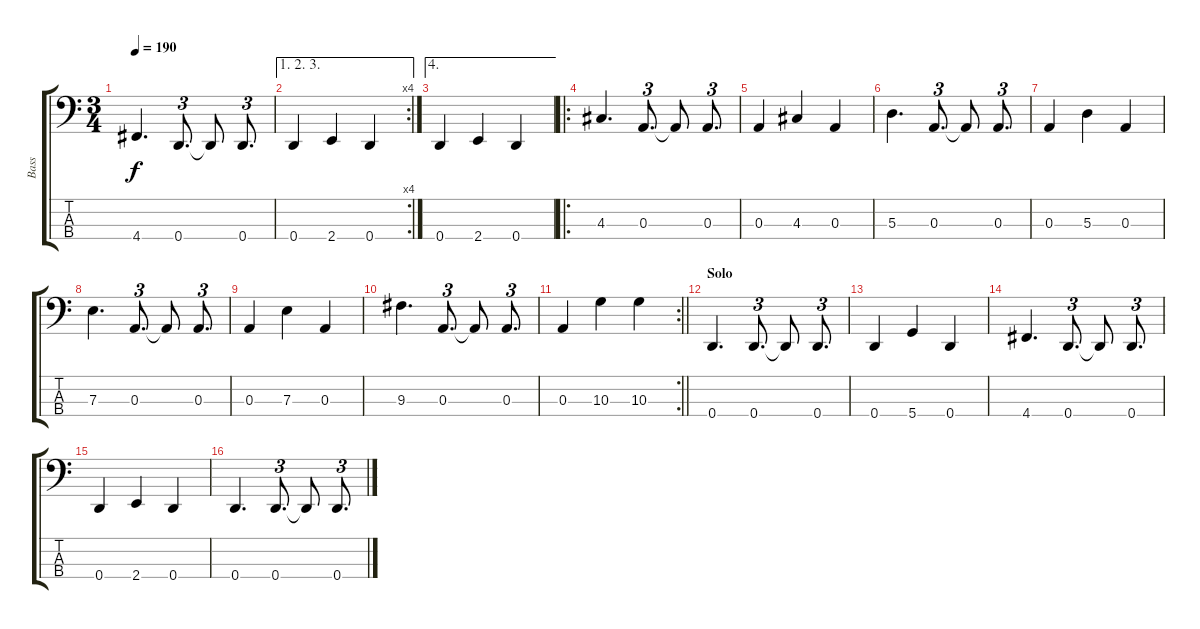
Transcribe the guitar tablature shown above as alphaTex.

\track ("Bass" "Bass") {instrument electricbassfinger}
\staff {score tabs}
\tuning (G2 D2 A1 D1) {hide}
\ts (3 4)
\tempo 190
\clef f4
\ks c
4.4.4{d dy f} 0.4.8{d tu (3 2)} 0.4{t}.8 0.4.8{d tu (3 2)} |
\ae (1 2 3)
\rc 4
0.4.4 2.4.4 0.4.4 |
\ae 4
0.4.4 2.4.4 0.4.4 |
\ro
4.3.4{d} 0.3.8{d tu (3 2)} 0.3{t}.8 0.3.8{d tu (3 2)} |
0.3.4 4.3.4 0.3.4 |
5.3.4{d} 0.3.8{d tu (3 2)} 0.3{t}.8 0.3.8{d tu (3 2)} |
0.3.4 5.3.4 0.3.4 |
7.3.4{d} 0.3.8{d tu (3 2)} 0.3{t}.8 0.3.8{d tu (3 2)} |
0.3.4 7.3.4 0.3.4 |
9.3.4{d} 0.3.8{d tu (3 2)} 0.3{t}.8 0.3.8{d tu (3 2)} |
\rc 2
\barLineRight lightlight
0.3.4 10.3.4 10.3.4 |
\section ("" "Solo")
0.4.4{d} 0.4.8{d tu (3 2)} 0.4{t}.8 0.4.8{d tu (3 2)} |
0.4.4 5.4.4 0.4.4 |
4.4.4{d} 0.4.8{d tu (3 2)} 0.4{t}.8 0.4.8{d tu (3 2)} |
0.4.4 2.4.4 0.4.4 |
0.4.4{d} 0.4.8{d tu (3 2)} 0.4{t}.8 0.4.8{d tu (3 2)}
